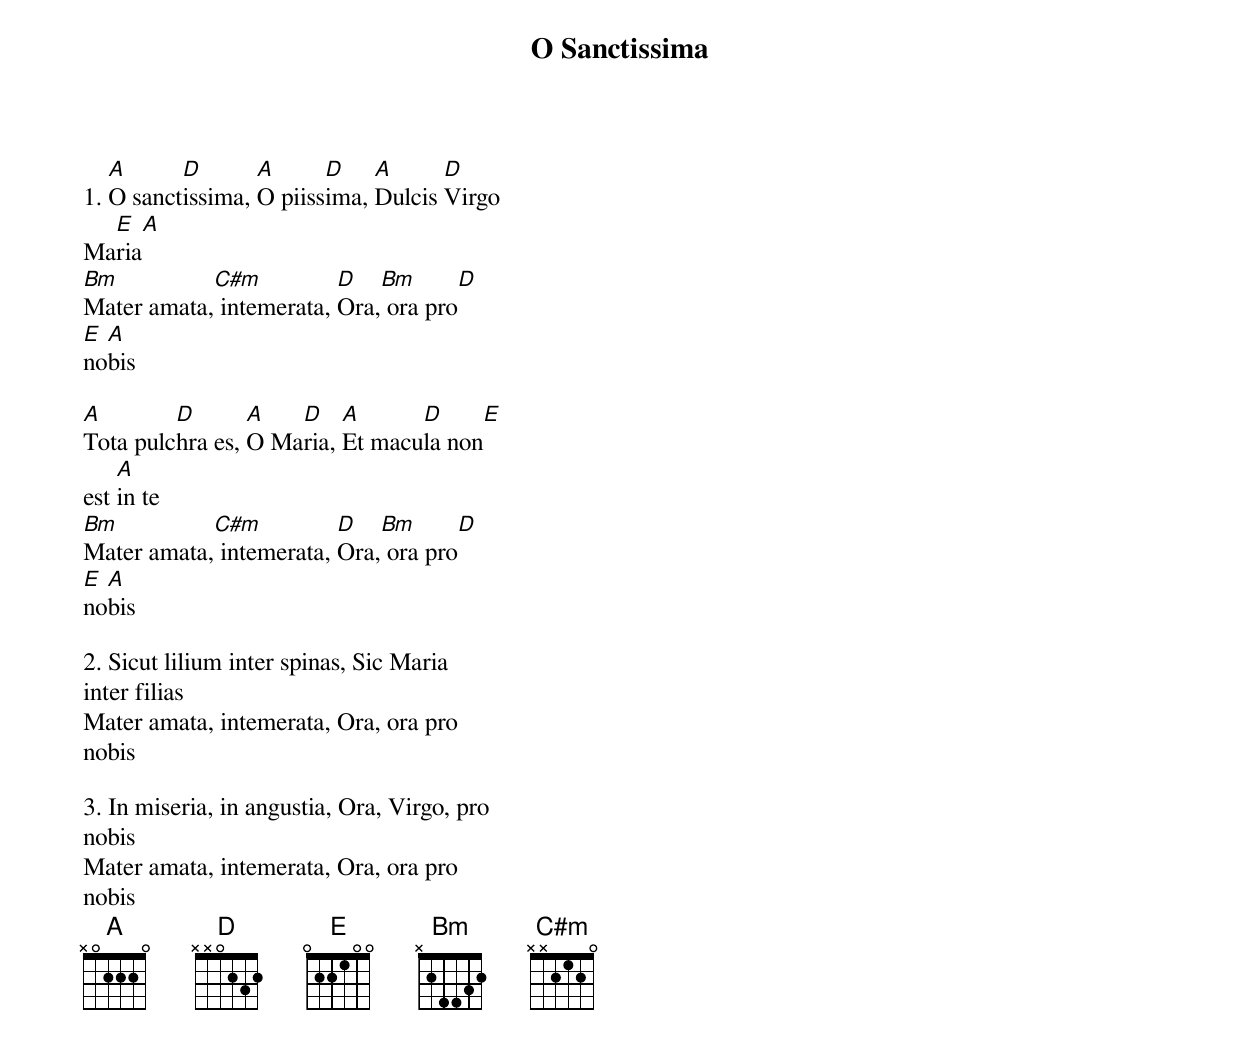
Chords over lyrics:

O Sanctissima

   A      D       A      D    A      D
1. O sanctissima, O piissima, Dulcis Virgo
  E    A
Maria
Bm          C#m          D   Bm       D
Mater amata, intemerata, Ora, ora pro
E A
nobis

A        D       A   D    A      D      E
Tota pulchra es, O Maria, Et macula non
    A
est in te
Bm          C#m          D   Bm       D
Mater amata, intemerata, Ora, ora pro
E A
nobis

2. Sicut lilium inter spinas, Sic Maria
inter filias
Mater amata, intemerata, Ora, ora pro
nobis

3. In miseria, in angustia, Ora, Virgo, pro
nobis
Mater amata, intemerata, Ora, ora pro
nobis
